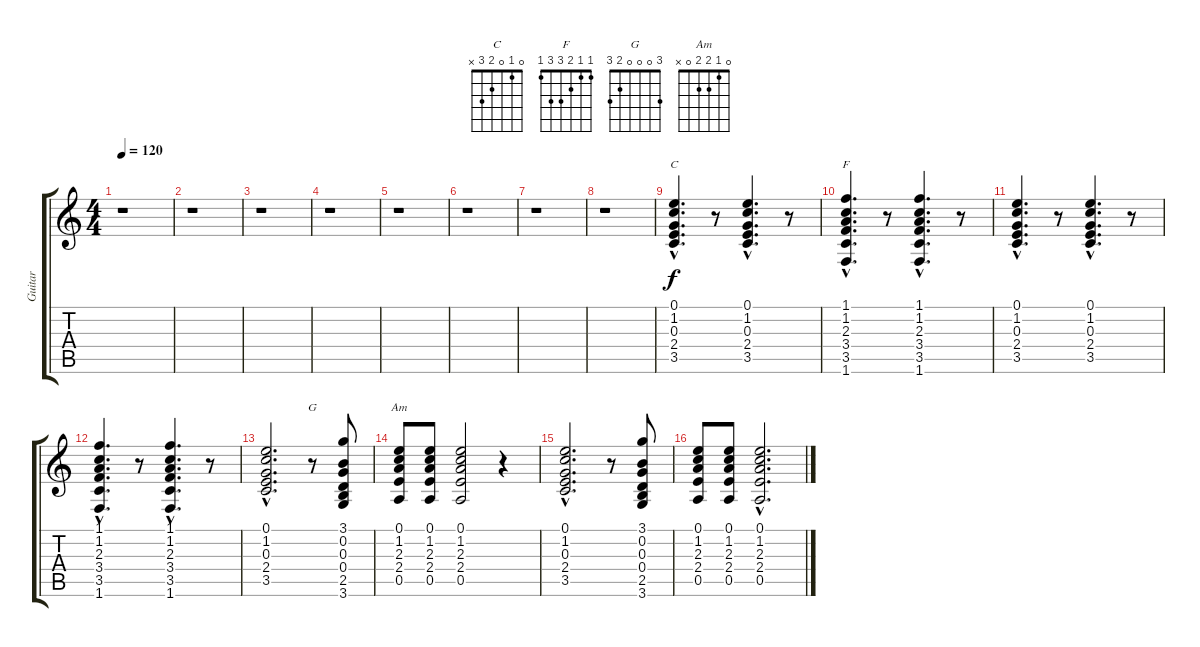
\track ("Guitar" "Guitar") {instrument overdrivenguitar}
\staff {score tabs}
\tuning (E4 B3 G3 D3 A2 E2) {hide}
\chord ("C" 0 1 0 2 3 x)
\chord ("F" 1 1 2 3 3 1)
\chord ("G" 3 0 0 0 2 3)
\chord ("Am" 0 1 2 2 0 x)
\ts (4 4)
\tempo 120
\clef g2
\ks c
r.1{dy f} |
r.1 |
r.1 |
r.1 |
r.1 |
r.1 |
r.1 |
r.1 |
(0.1{hac} 1.2{hac} 0.3{hac} 2.4{hac} 3.5{hac}).4{d ch "C"} r.8 (0.1{hac} 1.2{hac} 0.3{hac} 2.4{hac} 3.5{hac}).4{d} r.8 |
(1.1{hac} 1.2{hac} 2.3{hac} 3.4{hac} 3.5{hac} 1.6{hac}).4{d ch "F"} r.8 (1.1{hac} 1.2{hac} 2.3{hac} 3.4{hac} 3.5{hac} 1.6{hac}).4{d} r.8 |
(0.1{hac} 1.2{hac} 0.3{hac} 2.4{hac} 3.5{hac}).4{d} r.8 (0.1{hac} 1.2{hac} 0.3{hac} 2.4{hac} 3.5{hac}).4{d} r.8 |
(1.1{hac} 1.2{hac} 2.3{hac} 3.4{hac} 3.5{hac} 1.6{hac}).4{d} r.8 (1.1{hac} 1.2{hac} 2.3{hac} 3.4{hac} 3.5{hac} 1.6{hac}).4{d} r.8 |
(0.1{hac} 1.2{hac} 0.3{hac} 2.4{hac} 3.5{hac}).2{d} r.8{ch "G"} (3.1 0.2 0.3 0.4 2.5 3.6).8 |
(0.1 1.2 2.3 2.4 0.5).8{ch "Am"} (0.1 1.2 2.3 2.4 0.5).8 (0.1 1.2 2.3 2.4 0.5).2 r.4 |
(0.1{hac} 1.2{hac} 0.3{hac} 2.4{hac} 3.5{hac}).2{d} r.8 (3.1 0.2 0.3 0.4 2.5 3.6).8 |
(0.1 1.2 2.3 2.4 0.5).8 (0.1 1.2 2.3 2.4 0.5).8 (0.1{hac} 1.2{hac} 2.3{hac} 2.4{hac} 0.5{hac}).2{d}
